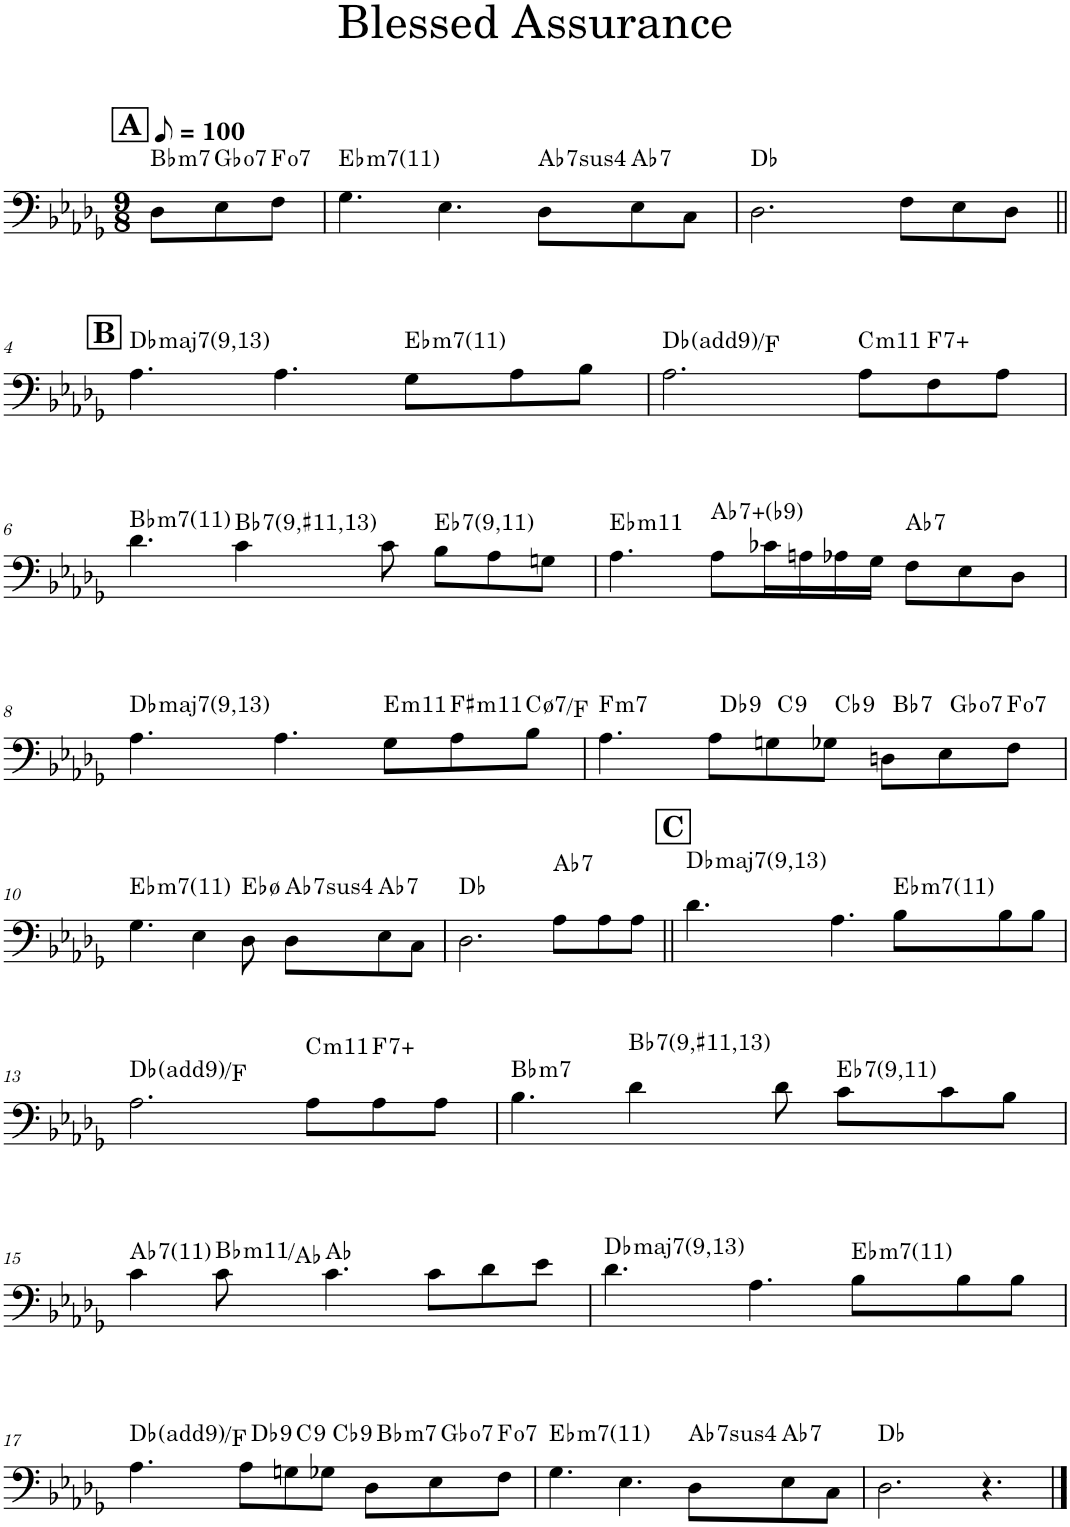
**kern	**harte
*part1	*part1
*staff1	*
*I"Piano, setBfree DSP Tonewheel Organ	*
*I'Pno.	*
*clefF4	*
*k[b-e-a-d-g-]	*
*M9/8	*
*MM50	*
!!LO:REH:place=s1:a:B:cj:fs=14:t=A
=1	=1
!	!LO:H:kt=m7
8D-\L	Bb:min7
!	!LO:H:kt=7
8E-\	Gb:dim7
!	!LO:H:kt=7
8F\J	F:dim7
=2	=2
!	!LO:H:kt=m7
4.G-\	Eb:min7(11)
4.E-\	.
!	!LO:H:kt=74
8D-\L	Ab:sus4(7)
!	!LO:H:kt=7
8E-\	Ab:7
!	!LO:H:kt=N.C.
8C\J	N
=3	=3
2.D-\	Db:maj
8F\L	.
8E-\	.
8D-\J	.
!!LO:LB:g=z
!!LO:REH:place=s1:a:B:cj:fs=14:t=B
=4||	=4||
!	!LO:H:kt=maj7
4.A-\	Db:maj7(9,13)
!	!LO:H:kt=N.C.
4.A-\	N
!	!LO:H:kt=m7
8G-\L	Eb:min7(11)
!	!LO:H:kt=N.C.
8A-\	N
!	!LO:H:kt=N.C.
8B-\J	N
=5	=5
2.A-\	Db:maj(9)/3
!	!LO:H:kt=m11
8A-\L	C:min9(11)
!	!LO:H:kt=7+
8F\	F:aug(b7)
!	!LO:H:kt=N.C.
8A-\J	N
!!LO:LB:g=z
=6	=6
!	!LO:H:kt=m7
4.d-\	Bb:min7(11)
!	!LO:H:kt=7
4c\	Bb:7(9,#11,13)
!	!LO:H:kt=N.C.
8c\	N
!	!LO:H:kt=7
8B-\L	Eb:7(9,11)
8A-\	.
!	!LO:H:kt=N.C.
8Gn\J	N
=7	=7
!	!LO:H:kt=m11
4.A-\	Eb:min9(11)
!	!LO:H:kt=7+
8A-\L	Ab:aug(b7,b9)
16c-X\L	.
16An\	.
16A-X\	.
16G-\JJ	.
!	!LO:H:kt=7
8F\L	Ab:7
8E-\	.
8D-\J	.
!!LO:LB:g=z
=8	=8
!	!LO:H:kt=maj7
4.A-\	Db:maj7(9,13)
!	!LO:H:kt=N.C.
4.A-\	N
!	!LO:H:kt=m11
8G-\L	E:min9(11)
!	!LO:H:kt=m11
8A-\	F#:min9(11)
!	!LO:H:kt=7
8B-\J	C:hdim7/4
=9	=9
!	!LO:H:kt=m7
4.A-\	F:min7
!	!LO:H:kt=9
8A-\L	Db:9
!	!LO:H:kt=9
8Gn\	C:9
!	!LO:H:kt=9
8G-X\J	Cb:9
!	!LO:H:kt=7
8Dn\L	Bb:7
!	!LO:H:kt=7
8E-\	Gb:dim7
!	!LO:H:kt=7
8F\J	F:dim7
!!LO:LB:g=z
=10	=10
!	!LO:H:kt=m7
4.G-\	Eb:min7(11)
4E-\	.
8D-\	Eb:hdim7
!	!LO:H:kt=74
8D-\L	Ab:sus4(7)
!	!LO:H:kt=7
8E-\	Ab:7
8C\J	.
=11	=11
2.D-\	Db:maj
!	!LO:H:n=1:kt=N.C.
!	!LO:H:n=2:kt=7
8A-\L	N Ab:7
!	!LO:H:kt=N.C.
8A-\	N
!	!LO:H:kt=N.C.
8A-\J	N
!!LO:REH:place=s1:a:B:cj:fs=14:t=C
=12||	=12||
!	!LO:H:n=1:kt=N.C.
!	!LO:H:n=2:kt=maj7
4.d-\	N Db:maj7(9,13)
!	!LO:H:kt=N.C.
4.A-\	N
!	!LO:H:kt=m7
8B-\L	Eb:min7(11)
!	!LO:H:kt=N.C.
8B-\	N
!	!LO:H:kt=N.C.
8B-\J	N
!!LO:LB:g=z
=13	=13
2.A-\	Db:maj(9)/3
!	!LO:H:n=1:kt=N.C.
!	!LO:H:n=2:kt=m11
8A-\L	N C:min9(11)
!	!LO:H:n=1:kt=N.C.
!	!LO:H:n=2:kt=7+
8A-\	N F:aug(b7)
!	!LO:H:kt=N.C.
8A-\J	N
=14	=14
!	!LO:H:kt=m7
4.B-\	Bb:min7
!	!LO:H:n=1:kt=N.C.
!	!LO:H:n=2:kt=7
4d-\	N Bb:7(9,#11,13)
!	!LO:H:kt=N.C.
8d-\	N
!	!LO:H:kt=7
8c\L	Eb:7(9,11)
!	!LO:H:kt=N.C.
8c\	N
8B-\J	.
!!LO:LB:g=z
=15	=15
!	!LO:H:kt=7
4c\	Ab:7(11)
!	!LO:H:kt=m11
8c\	Bb:min9(11)/b7
4.c\	Ab:maj
!	!LO:H:kt=N.C.
8c\L	N
8d-\	.
8e-\J	.
=16	=16
!	!LO:H:kt=maj7
4.d-\	Db:maj7(9,13)
!	!LO:H:kt=N.C.
4.A-\	N
!	!LO:H:kt=m7
8B-\L	Eb:min7(11)
!	!LO:H:kt=N.C.
8B-\	N
!	!LO:H:kt=N.C.
8B-\J	N
!!LO:LB:g=z
=17	=17
4.A-\	Db:maj(9)/3
!	!LO:H:kt=9
8A-\L	Db:9
!	!LO:H:kt=9
8Gn\	C:9
!	!LO:H:kt=9
8G-X\J	Cb:9
!	!LO:H:kt=m7
8D-\L	Bb:min7
!	!LO:H:kt=7
8E-\	Gb:dim7
!	!LO:H:kt=7
8F\J	F:dim7
=18	=18
!	!LO:H:kt=m7
4.G-\	Eb:min7(11)
4.E-\	.
!	!LO:H:kt=74
8D-\L	Ab:sus4(7)
!	!LO:H:kt=7
8E-\	Ab:7
!	!LO:H:kt=N.C.
8C\J	N
=19	=19
2.D-\	Db:maj
4.r	.
==	==
*-	*-
